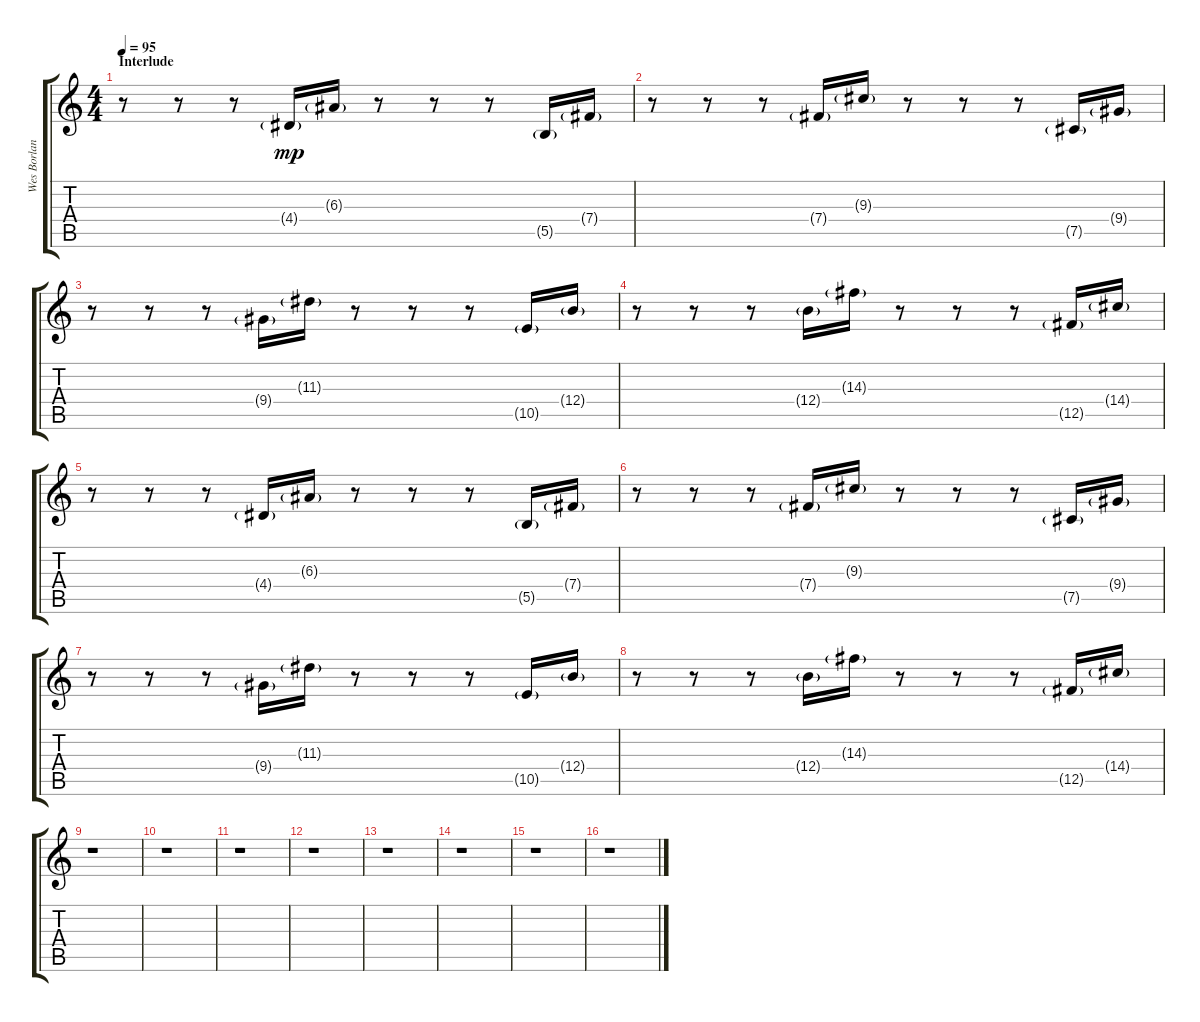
\track ("Wes Borland Delay" "Wes Borlan") {instrument electricguitarclean}
\staff {score tabs}
\tuning (Db4 Ab3 E3 B2 Gb2 Db2) {hide}
\ts (4 4)
\section ("" "Interlude")
\tempo 95
\clef g2
\ks c
r.8{dy ppp} r.8 r.8 4.4{g}.16{dy mp} 6.3{g}.16 r.8 r.8 r.8 5.5{g}.16 7.4{g}.16 |
r.8 r.8 r.8 7.4{g}.16 9.3{g}.16 r.8 r.8 r.8 7.5{g}.16 9.4{g}.16 |
r.8 r.8 r.8 9.4{g}.16 11.3{g}.16 r.8 r.8 r.8 10.5{g}.16 12.4{g}.16 |
r.8 r.8 r.8 12.4{g}.16 14.3{g}.16 r.8 r.8 r.8 12.5{g}.16 14.4{g}.16 |
r.8 r.8 r.8 4.4{g}.16 6.3{g}.16 r.8 r.8 r.8 5.5{g}.16 7.4{g}.16 |
r.8 r.8 r.8 7.4{g}.16 9.3{g}.16 r.8 r.8 r.8 7.5{g}.16 9.4{g}.16 |
r.8 r.8 r.8 9.4{g}.16 11.3{g}.16 r.8 r.8 r.8 10.5{g}.16 12.4{g}.16 |
r.8 r.8 r.8 12.4{g}.16 14.3{g}.16 r.8 r.8 r.8 12.5{g}.16 14.4{g}.16 |
r.1 |
r.1 |
r.1 |
r.1 |
r.1 |
r.1 |
r.1 |
r.1
